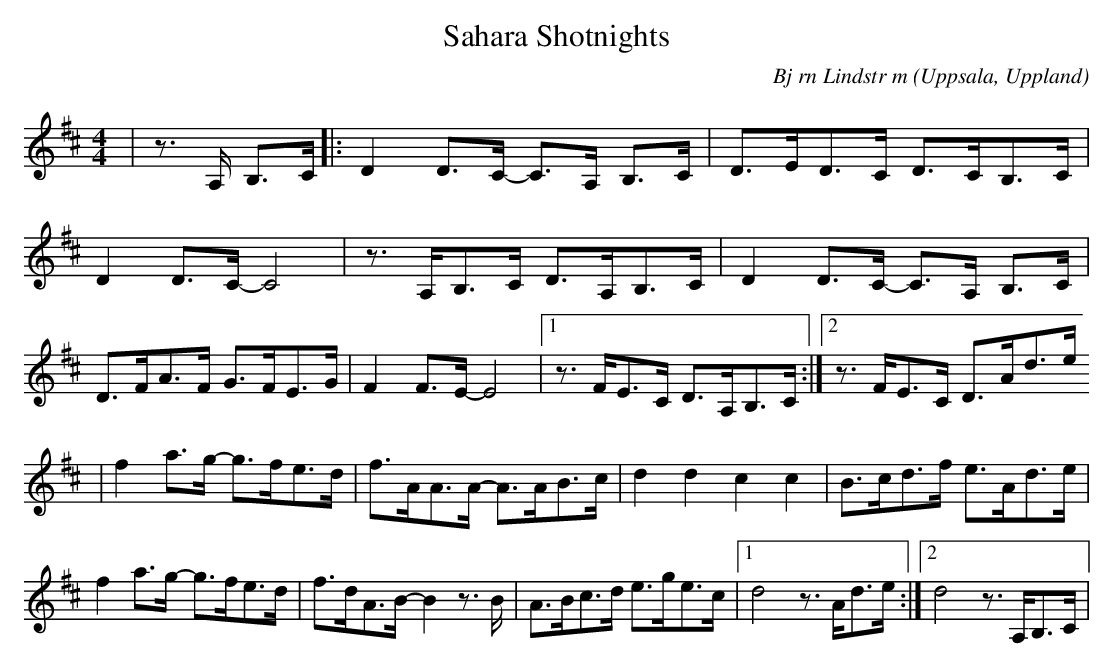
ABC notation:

X:1
T:Sahara Shotnights
C:Bj rn Lindstr m
O:Uppsala, Uppland
M:4/4
L:1/8
K:D
| z>A, B,>C |: D2 D>C - C>A, B,>C | D>ED>C D>CB,>C | D2 D>C - C4 | z>A,B,>C D>A,B,>C | D2 D>C - C>A, B,>C | D>FA>F G>FE>G | F2 F>E - E4 |1 z>FE>C D>A,B,>C :|2 z>FE>C D>Ad>e
| f2 a>g - g>fe>d | f>AA>A - A>AB>c | d2 d2 c2 c2 | B>cd>f e>Ad>e | f2 a>g - g>fe>d | f>dA>B - B2 z>B | A>Bc>d e>ge>c |1 d4  z>Ad>e :|2 d4 z>A,B,>C |
